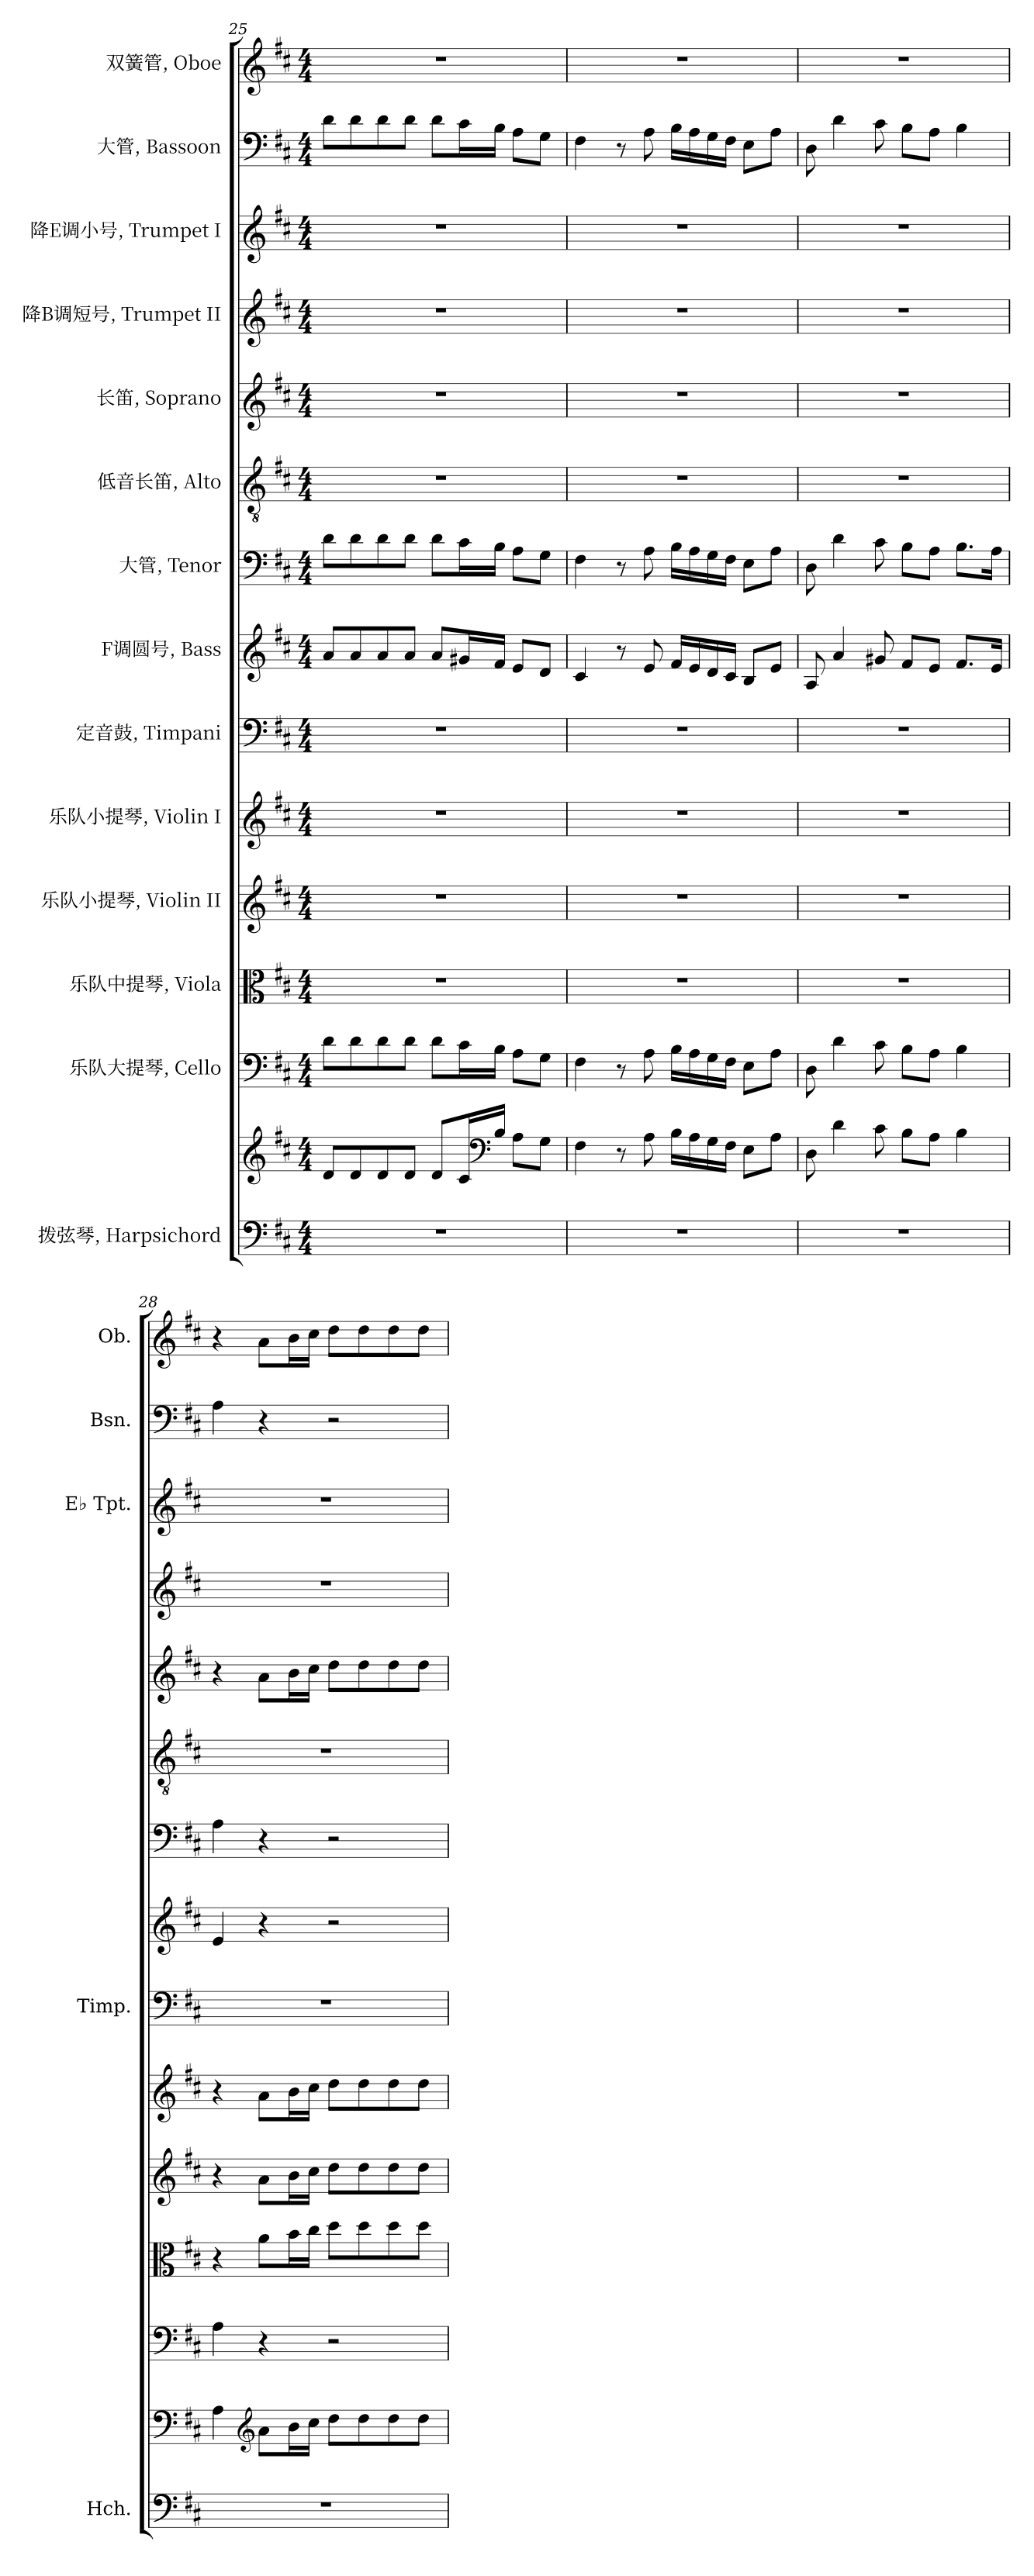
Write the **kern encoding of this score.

**kern	**kern	**kern	**kern	**kern	**kern	**kern	**kern	**kern	**kern	**kern	**kern	**kern	**kern	**kern
*part14	*part14	*part13	*part12	*part11	*part10	*part9	*part8	*part7	*part6	*part5	*part4	*part3	*part2	*part1
*staff15	*staff14	*staff13	*staff12	*staff11	*staff10	*staff9	*staff8	*staff7	*staff6	*staff5	*staff4	*staff3	*staff2	*staff1
*I"拨弦琴, Harpsichord	*	*I"乐队大提琴, Cello	*I"乐队中提琴, Viola	*I"乐队小提琴, Violin II	*I"乐队小提琴, Violin I	*I"定音鼓, Timpani	*I"F调圆号, Bass	*I"大管, Tenor	*I"低音长笛, Alto	*I"长笛, Soprano	*I"降B调短号, Trumpet II	*I"降E调小号, Trumpet I	*I"大管, Bassoon	*I"双簧管, Oboe
*I'Hch.	*	*	*	*	*	*I'Timp.	*	*	*	*	*	*I'E♭ Tpt.	*I'Bsn.	*I'Ob.
!!LO:PB:g=z
*clefF4	*clefG2	*clefF4	*clefC3	*clefG2	*clefG2	*clefF4	*clefG2	*clefF4	*clefGv2	*clefG2	*clefG2	*clefG2	*clefF4	*clefG2
*	*	*	*	*	*	*	*ITrd4c7	*	*	*	*ITrd1c2	*ITrd-2c-3	*	*
*k[f#c#]	*k[f#c#]	*k[f#c#]	*k[f#c#]	*k[f#c#]	*k[f#c#]	*k[f#c#]	*k[f#]	*k[f#c#]	*k[f#c#]	*k[f#c#]	*k[]	*k[b-]	*k[f#c#]	*k[f#c#]
*M4/4	*M4/4	*M4/4	*M4/4	*M4/4	*M4/4	*M4/4	*M4/4	*M4/4	*M4/4	*M4/4	*M4/4	*M4/4	*M4/4	*M4/4
=25	=25	=25	=25	=25	=25	=25	=25	=25	=25	=25	=25	=25	=25	=25
1r	8d/L	8d\L	1r	1r	1r	1r	8d/L	8d\L	1r	1r	1r	1r	8d\L	1r
.	8d/	8d\	.	.	.	.	8d/	8d\	.	.	.	.	8d\	.
.	8d/	8d\	.	.	.	.	8d/	8d\	.	.	.	.	8d\	.
.	8d/J	8d\J	.	.	.	.	8d/J	8d\J	.	.	.	.	8d\J	.
.	8d/L	8d\L	.	.	.	.	8d/L	8d\L	.	.	.	.	8d\L	.
.	16c#/L	16c#\L	.	.	.	.	16c#X/L	16c#\L	.	.	.	.	16c#\L	.
*	*clefF4	*	*	*	*	*	*	*	*	*	*	*	*	*
.	16B/JJ	16B\JJ	.	.	.	.	16B/JJ	16B\JJ	.	.	.	.	16B\JJ	.
.	8A\L	8A\L	.	.	.	.	8A/L	8A\L	.	.	.	.	8A\L	.
.	8G\J	8G\J	.	.	.	.	8G/J	8G\J	.	.	.	.	8G\J	.
=26	=26	=26	=26	=26	=26	=26	=26	=26	=26	=26	=26	=26	=26	=26
1r	4F#\	4F#\	1r	1r	1r	1r	4F#/	4F#\	1r	1r	1r	1r	4F#\	1r
.	8r	8r	.	.	.	.	8r	8r	.	.	.	.	8r	.
.	8A\	8A\	.	.	.	.	8A/	8A\	.	.	.	.	8A\	.
.	16B\LL	16B\LL	.	.	.	.	16B/LL	16B\LL	.	.	.	.	16B\LL	.
.	16A\	16A\	.	.	.	.	16A/	16A\	.	.	.	.	16A\	.
.	16G\	16G\	.	.	.	.	16G/	16G\	.	.	.	.	16G\	.
.	16F#\JJ	16F#\JJ	.	.	.	.	16F#/JJ	16F#\JJ	.	.	.	.	16F#\JJ	.
.	8E\L	8E\L	.	.	.	.	8E/L	8E\L	.	.	.	.	8E\L	.
.	8A\J	8A\J	.	.	.	.	8A/J	8A\J	.	.	.	.	8A\J	.
=27	=27	=27	=27	=27	=27	=27	=27	=27	=27	=27	=27	=27	=27	=27
1r	8D\	8D\	1r	1r	1r	1r	8D/	8D\	1r	1r	1r	1r	8D\	1r
.	4d\	4d\	.	.	.	.	4d/	4d\	.	.	.	.	4d\	.
.	8c#\	8c#\	.	.	.	.	8c#X/	8c#\	.	.	.	.	8c#\	.
.	8B\L	8B\L	.	.	.	.	8B/L	8B\L	.	.	.	.	8B\L	.
.	8A\J	8A\J	.	.	.	.	8A/J	8A\J	.	.	.	.	8A\J	.
.	4B\	4B\	.	.	.	.	8.B/L	8.B\L	.	.	.	.	4B\	.
.	.	.	.	.	.	.	16A/Jk	16A\Jk	.	.	.	.	.	.
!!LO:PB:g=z
=28	=28	=28	=28	=28	=28	=28	=28	=28	=28	=28	=28	=28	=28	=28
1r	4A\	4A\	4r	4r	4r	1r	4A/	4A\	1r	4r	1r	1r	4A\	4r
*	*clefG2	*	*	*	*	*	*	*	*	*	*	*	*	*
.	8a\L	4r	8a\L	8a\L	8a\L	.	4r	4r	.	8a\L	.	.	4r	8a\L
.	16b\L	.	16b\L	16b\L	16b\L	.	.	.	.	16b\L	.	.	.	16b\L
.	16cc#\JJ	.	16cc#\JJ	16cc#\JJ	16cc#\JJ	.	.	.	.	16cc#\JJ	.	.	.	16cc#\JJ
.	8dd\L	2r	8dd\L	8dd\L	8dd\L	.	2r	2r	.	8dd\L	.	.	2r	8dd\L
.	8dd\	.	8dd\	8dd\	8dd\	.	.	.	.	8dd\	.	.	.	8dd\
.	8dd\	.	8dd\	8dd\	8dd\	.	.	.	.	8dd\	.	.	.	8dd\
.	8dd\J	.	8dd\J	8dd\J	8dd\J	.	.	.	.	8dd\J	.	.	.	8dd\J
=	=	=	=	=	=	=	=	=	=	=	=	=	=	=
*-	*-	*-	*-	*-	*-	*-	*-	*-	*-	*-	*-	*-	*-	*-
